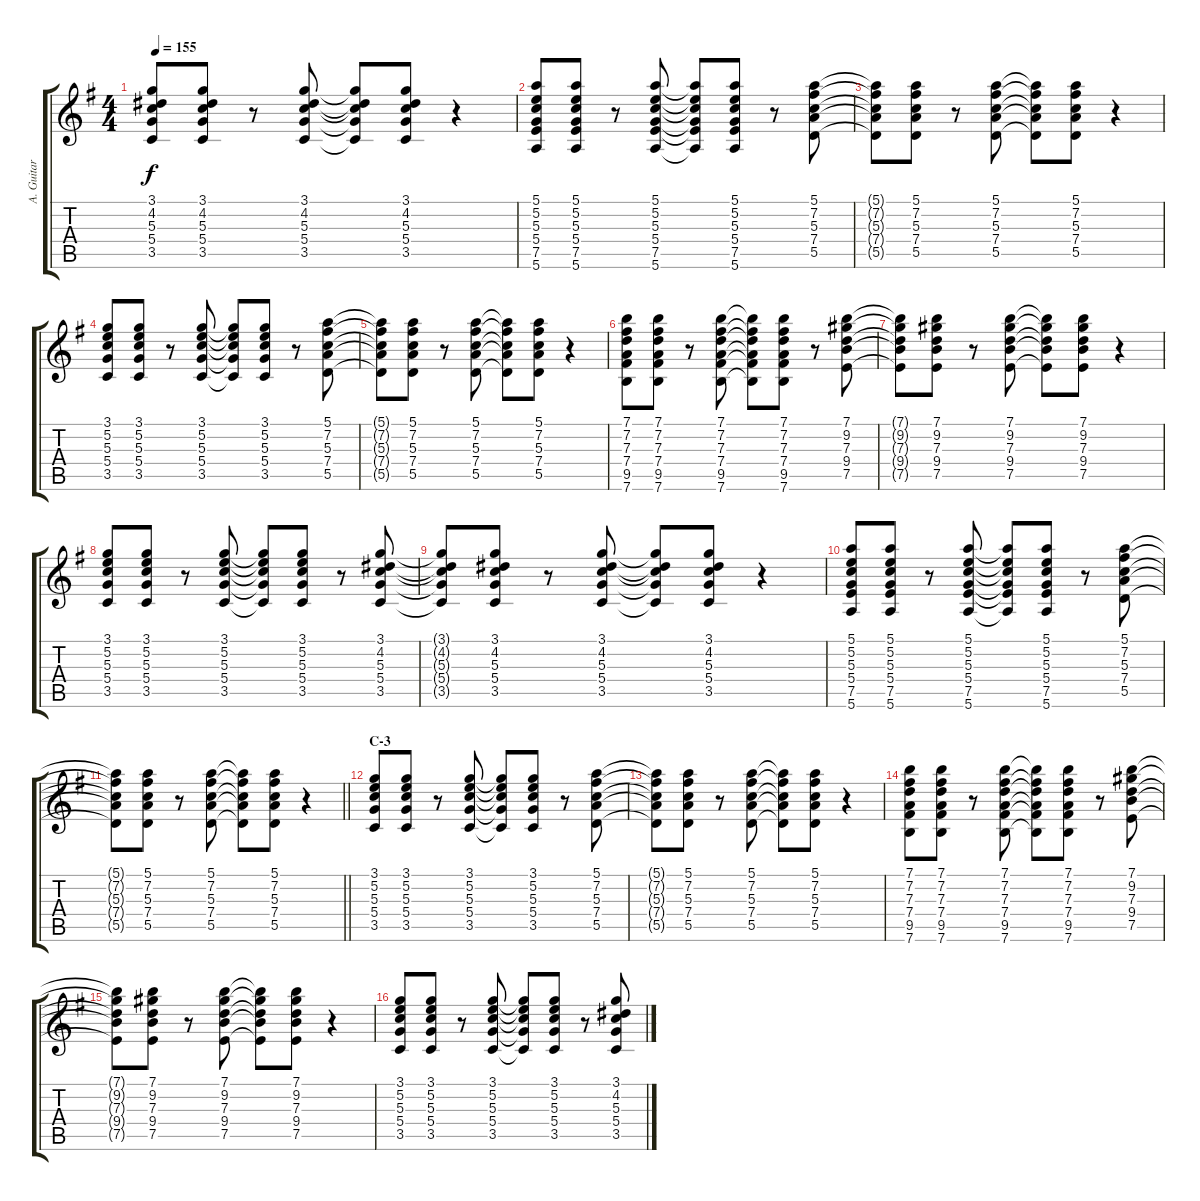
\track ("A. Guitar" "A. Guitar") {instrument acousticguitarsteel}
\staff {score tabs}
\tuning (E4 B3 G3 D3 A2 E2) {hide}
\ts (4 4)
\tempo 155
\clef g2
\ks g
(3.1{t} 4.2{t} 5.3{t} 5.4{t} 3.5{t}).8{dy f} (3.1 4.2 5.3 5.4 3.5).8 r.8 (3.1 4.2 5.3 5.4 3.5).8 (3.1{t} 4.2{t} 5.3{t} 5.4{t} 3.5{t}).8 (3.1 4.2 5.3 5.4 3.5).8 r.4 |
(5.1 5.2 5.3 5.4 7.5 5.6).8 (5.1 5.2 5.3 5.4 7.5 5.6).8 r.8 (5.1 5.2 5.3 5.4 7.5 5.6).8 (5.1{t} 5.2{t} 5.3{t} 5.4{t} 7.5{t} 5.6{t}).8 (5.1 5.2 5.3 5.4 7.5 5.6).8 r.8 (5.1 7.2 5.3 7.4 5.5).8 |
(5.1{t} 7.2{t} 5.3{t} 7.4{t} 5.5{t}).8 (5.1 7.2 5.3 7.4 5.5).8 r.8 (5.1 7.2 5.3 7.4 5.5).8 (5.1{t} 7.2{t} 5.3{t} 7.4{t} 5.5{t}).8 (5.1 7.2 5.3 7.4 5.5).8 r.4 |
(3.1 5.2 5.3 5.4 3.5).8 (3.1 5.2 5.3 5.4 3.5).8 r.8 (3.1 5.2 5.3 5.4 3.5).8 (3.1{t} 5.2{t} 5.3{t} 5.4{t} 3.5{t}).8 (3.1 5.2 5.3 5.4 3.5).8 r.8 (5.1 7.2 5.3 7.4 5.5).8 |
(5.1{t} 7.2{t} 5.3{t} 7.4{t} 5.5{t}).8 (5.1 7.2 5.3 7.4 5.5).8 r.8 (5.1 7.2 5.3 7.4 5.5).8 (5.1{t} 7.2{t} 5.3{t} 7.4{t} 5.5{t}).8 (5.1 7.2 5.3 7.4 5.5).8 r.4 |
(7.1 7.2 7.3 7.4 9.5 7.6).8 (7.1 7.2 7.3 7.4 9.5 7.6).8 r.8 (7.1 7.2 7.3 7.4 9.5 7.6).8 (7.1{t} 7.2{t} 7.3{t} 7.4{t} 9.5{t} 7.6{t}).8 (7.1 7.2 7.3 7.4 9.5 7.6).8 r.8 (7.1 9.2 7.3 9.4 7.5).8 |
(7.1{t} 9.2{t} 7.3{t} 9.4{t} 7.5{t}).8 (7.1 9.2 7.3 9.4 7.5).8 r.8 (7.1 9.2 7.3 9.4 7.5).8 (7.1{t} 9.2{t} 7.3{t} 9.4{t} 7.5{t}).8 (7.1 9.2 7.3 9.4 7.5).8 r.4 |
(3.1 5.2 5.3 5.4 3.5).8 (3.1 5.2 5.3 5.4 3.5).8 r.8 (3.1 5.2 5.3 5.4 3.5).8 (3.1{t} 5.2{t} 5.3{t} 5.4{t} 3.5{t}).8 (3.1 5.2 5.3 5.4 3.5).8 r.8 (3.1 4.2 5.3 5.4 3.5).8 |
(3.1{t} 4.2{t} 5.3{t} 5.4{t} 3.5{t}).8 (3.1 4.2 5.3 5.4 3.5).8 r.8 (3.1 4.2 5.3 5.4 3.5).8 (3.1{t} 4.2{t} 5.3{t} 5.4{t} 3.5{t}).8 (3.1 4.2 5.3 5.4 3.5).8 r.4 |
(5.1 5.2 5.3 5.4 7.5 5.6).8 (5.1 5.2 5.3 5.4 7.5 5.6).8 r.8 (5.1 5.2 5.3 5.4 7.5 5.6).8 (5.1{t} 5.2{t} 5.3{t} 5.4{t} 7.5{t} 5.6{t}).8 (5.1 5.2 5.3 5.4 7.5 5.6).8 r.8 (5.1 7.2 5.3 7.4 5.5).8 |
\barLineRight lightlight
(5.1{t} 7.2{t} 5.3{t} 7.4{t} 5.5{t}).8 (5.1 7.2 5.3 7.4 5.5).8 r.8 (5.1 7.2 5.3 7.4 5.5).8 (5.1{t} 7.2{t} 5.3{t} 7.4{t} 5.5{t}).8 (5.1 7.2 5.3 7.4 5.5).8 r.4 |
\section ("" "C-3")
(3.1 5.2 5.3 5.4 3.5).8 (3.1 5.2 5.3 5.4 3.5).8 r.8 (3.1 5.2 5.3 5.4 3.5).8 (3.1{t} 5.2{t} 5.3{t} 5.4{t} 3.5{t}).8 (3.1 5.2 5.3 5.4 3.5).8 r.8 (5.1 7.2 5.3 7.4 5.5).8 |
(5.1{t} 7.2{t} 5.3{t} 7.4{t} 5.5{t}).8 (5.1 7.2 5.3 7.4 5.5).8 r.8 (5.1 7.2 5.3 7.4 5.5).8 (5.1{t} 7.2{t} 5.3{t} 7.4{t} 5.5{t}).8 (5.1 7.2 5.3 7.4 5.5).8 r.4 |
(7.1 7.2 7.3 7.4 9.5 7.6).8 (7.1 7.2 7.3 7.4 9.5 7.6).8 r.8 (7.1 7.2 7.3 7.4 9.5 7.6).8 (7.1{t} 7.2{t} 7.3{t} 7.4{t} 9.5{t} 7.6{t}).8 (7.1 7.2 7.3 7.4 9.5 7.6).8 r.8 (7.1 9.2 7.3 9.4 7.5).8 |
(7.1{t} 9.2{t} 7.3{t} 9.4{t} 7.5{t}).8 (7.1 9.2 7.3 9.4 7.5).8 r.8 (7.1 9.2 7.3 9.4 7.5).8 (7.1{t} 9.2{t} 7.3{t} 9.4{t} 7.5{t}).8 (7.1 9.2 7.3 9.4 7.5).8 r.4 |
(3.1 5.2 5.3 5.4 3.5).8 (3.1 5.2 5.3 5.4 3.5).8 r.8 (3.1 5.2 5.3 5.4 3.5).8 (3.1{t} 5.2{t} 5.3{t} 5.4{t} 3.5{t}).8 (3.1 5.2 5.3 5.4 3.5).8 r.8 (3.1 4.2 5.3 5.4 3.5).8
